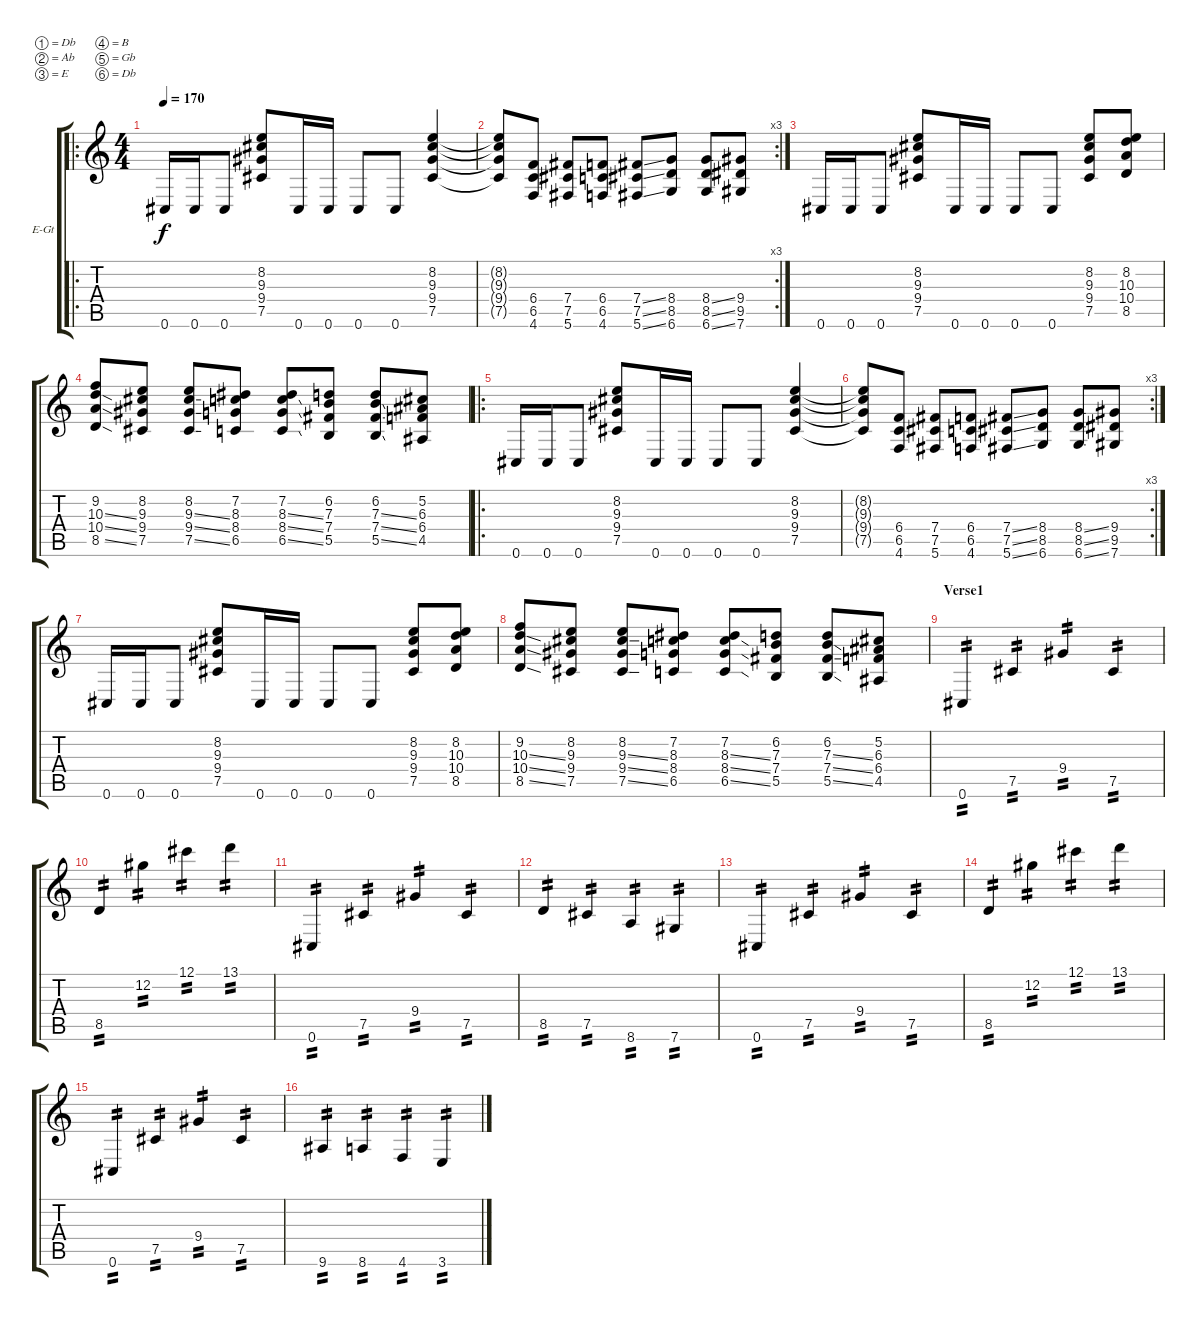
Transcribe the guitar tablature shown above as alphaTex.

\defaultSystemsLayout 4
\bracketExtendMode groupsimilarinstruments
\firstSystemTrackNameOrientation horizontal
\otherSystemsTrackNameOrientation horizontal
\track ("Seth" "E-Gt") {instrument distortionguitar}
\staff {score tabs}
\tuning (Db4 Ab3 E3 B2 Gb2 Db2)
\ro
\ts (4 4)
\tempo 170
\clef g2
\scale
0.498069
\ks c
0.6.16{dy f instrument distortionguitar} 0.6.16 0.6.8 (7.5 9.4 9.3 8.2).8 0.6.16 0.6.16 0.6.8 0.6.8 (7.5 9.4 9.3 8.2).4 |
\rc 3
\scale
0.262548 (7.5{t} 9.4{t} 9.3{t} 8.2{t}).8 (4.6 6.4 6.5).8 (5.6 7.5 7.4).8 (4.6 6.5 6.4).8 (5.6{ss} 7.5{ss} 7.4{ss}).8 (6.6 8.5 8.4).8 (6.6{ss} 8.5{ss} 8.4{ss}).8 (7.6 9.5 9.4).8 |
\scale
0.239382 0.6.16 0.6.16 0.6.8 (7.5 9.4 9.3 8.2).8 0.6.16 0.6.16 0.6.8 0.6.8 (7.5 9.4 9.3 8.2).8 (8.5 10.4 10.3 8.2).8 |
\scale
0.303922 (8.5{ss} 10.4{ss} 10.3{ss} 9.2).8 (7.5 9.4 9.3 8.2).8 (7.5{ss} 9.4{ss} 9.3{ss} 8.2).8 (6.5 8.4 8.3 7.2).8 (6.5{ss} 8.4{ss} 8.3{ss} 7.2).8 (5.5 7.4 7.3 6.2).8 (5.5{ss} 7.4{ss} 7.3{ss} 6.2).8 (4.5 6.4 6.3 5.2).8 |
\ro
\scale
0.362745 0.6.16 0.6.16 0.6.8 (7.5 9.4 9.3 8.2).8 0.6.16 0.6.16 0.6.8 0.6.8 (7.5 9.4 9.3 8.2).4 |
\rc 3
\scale
0.333333 (7.5{t} 9.4{t} 9.3{t} 8.2{t}).8 (4.6 6.4 6.5).8 (5.6 7.5 7.4).8 (4.6 6.5 6.4).8 (5.6{ss} 7.5{ss} 7.4{ss}).8 (6.6 8.5 8.4).8 (6.6{ss} 8.5{ss} 8.4{ss}).8 (7.6 9.5 9.4).8 |
\scale
0.333333 0.6.16 0.6.16 0.6.8 (7.5 9.4 9.3 8.2).8 0.6.16 0.6.16 0.6.8 0.6.8 (7.5 9.4 9.3 8.2).8 (8.5 10.4 10.3 8.2).8 |
\scale
0.333333 (8.5{ss} 10.4{ss} 10.3{ss} 9.2).8 (7.5 9.4 9.3 8.2).8 (7.5{ss} 9.4{ss} 9.3{ss} 8.2).8 (6.5 8.4 8.3 7.2).8 (6.5{ss} 8.4{ss} 8.3{ss} 7.2).8 (5.5 7.4 7.3 6.2).8 (5.5{ss} 7.4{ss} 7.3{ss} 6.2).8 (4.5 6.4 6.3 5.2).8 |
\section ("" "Verse1")
\scale
0.333333 0.6.4{tp 2} 7.5.4{tp 2} 9.4.4{tp 2} 7.5.4{tp 2} |
8.5.4{tp 2} 12.2.4{tp 2} 12.1.4{tp 2} 13.1.4{tp 2} |
0.6.4{tp 2} 7.5.4{tp 2} 9.4.4{tp 2} 7.5.4{tp 2} |
8.5.4{tp 2} 7.5.4{tp 2} 8.6.4{tp 2} 7.6.4{tp 2} |
0.6.4{tp 2} 7.5.4{tp 2} 9.4.4{tp 2} 7.5.4{tp 2} |
8.5.4{tp 2} 12.2.4{tp 2} 12.1.4{tp 2} 13.1.4{tp 2} |
0.6.4{tp 2} 7.5.4{tp 2} 9.4.4{tp 2} 7.5.4{tp 2} |
9.6.4{tp 2} 8.6.4{tp 2} 4.6.4{tp 2} 3.6.4{tp 2}
